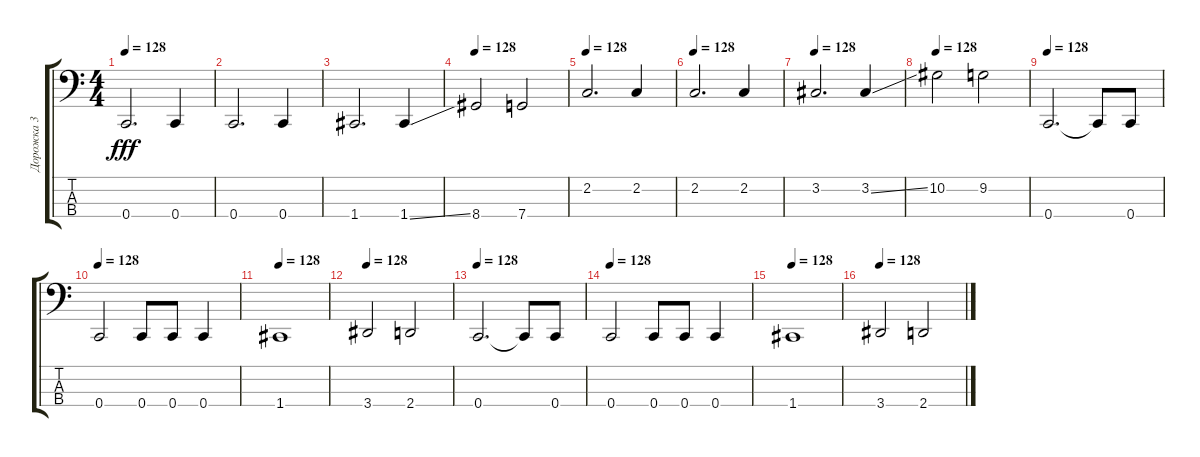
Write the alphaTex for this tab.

\track ("Дорожка 3" "Дорожка 3") {instrument electricbasspick}
\staff {score tabs}
\tuning (Eb2 Bb1 F1 C1) {hide}
\ts (4 4)
\tempo 128
\clef f4
\ks c
0.4.2{d dy fff} 0.4.4 |
0.4.2{d} 0.4.4 |
1.4.2{d} 1.4{ss}.4 |
\tempo 128
8.4.2 7.4.2 |
\tempo 128
2.2.2{d} 2.2.4 |
\tempo 128
2.2.2{d} 2.2.4 |
\tempo 128
3.2.2{d} 3.2{ss}.4 |
\tempo 128
10.2.2 9.2.2 |
\tempo 128
0.4.2{d} 0.4{t}.8 0.4.8 |
\tempo 128
0.4.2 0.4.8 0.4.8 0.4.4 |
\tempo 128
1.4.1 |
\tempo 128
3.4.2 2.4.2 |
\tempo 128
0.4.2{d} 0.4{t}.8 0.4.8 |
\tempo 128
0.4.2 0.4.8 0.4.8 0.4.4 |
\tempo 128
1.4.1 |
\tempo 128
3.4.2 2.4.2
